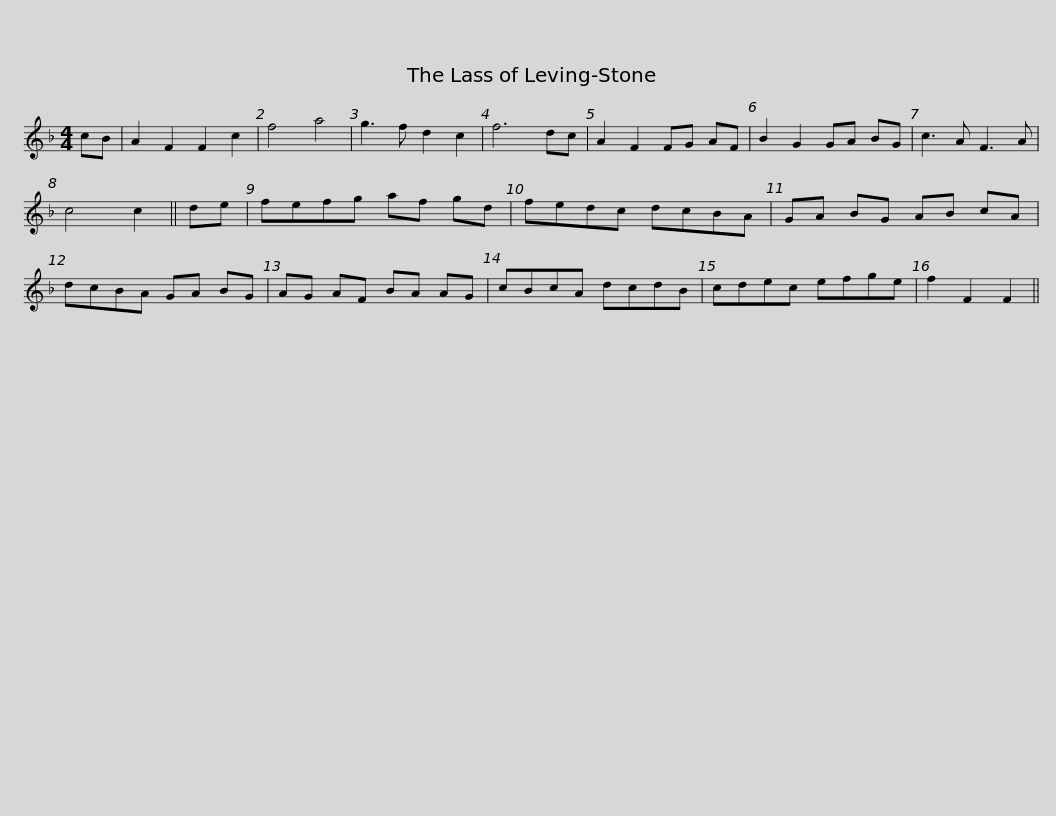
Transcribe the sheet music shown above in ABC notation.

X:1
L:1/8
M:4/4
I:linebreak $
K:F
V:1 treble
V:1
 cB | A2 F2 F2 c2 | f4 a4 | g3 f d2 c2 | f6 dc | %5
 A2 F2 FG AF | B2 G2 GA BG | c3 A F3 A | c4 c2 || de |$ %10
 fefg af gd | fedc dcBA | GA BG AB cA | dcBA GA BG | AG AF BA AG |$ %15
 cBcA dcdB | cdec efge | f2 F2 F2 || %18
